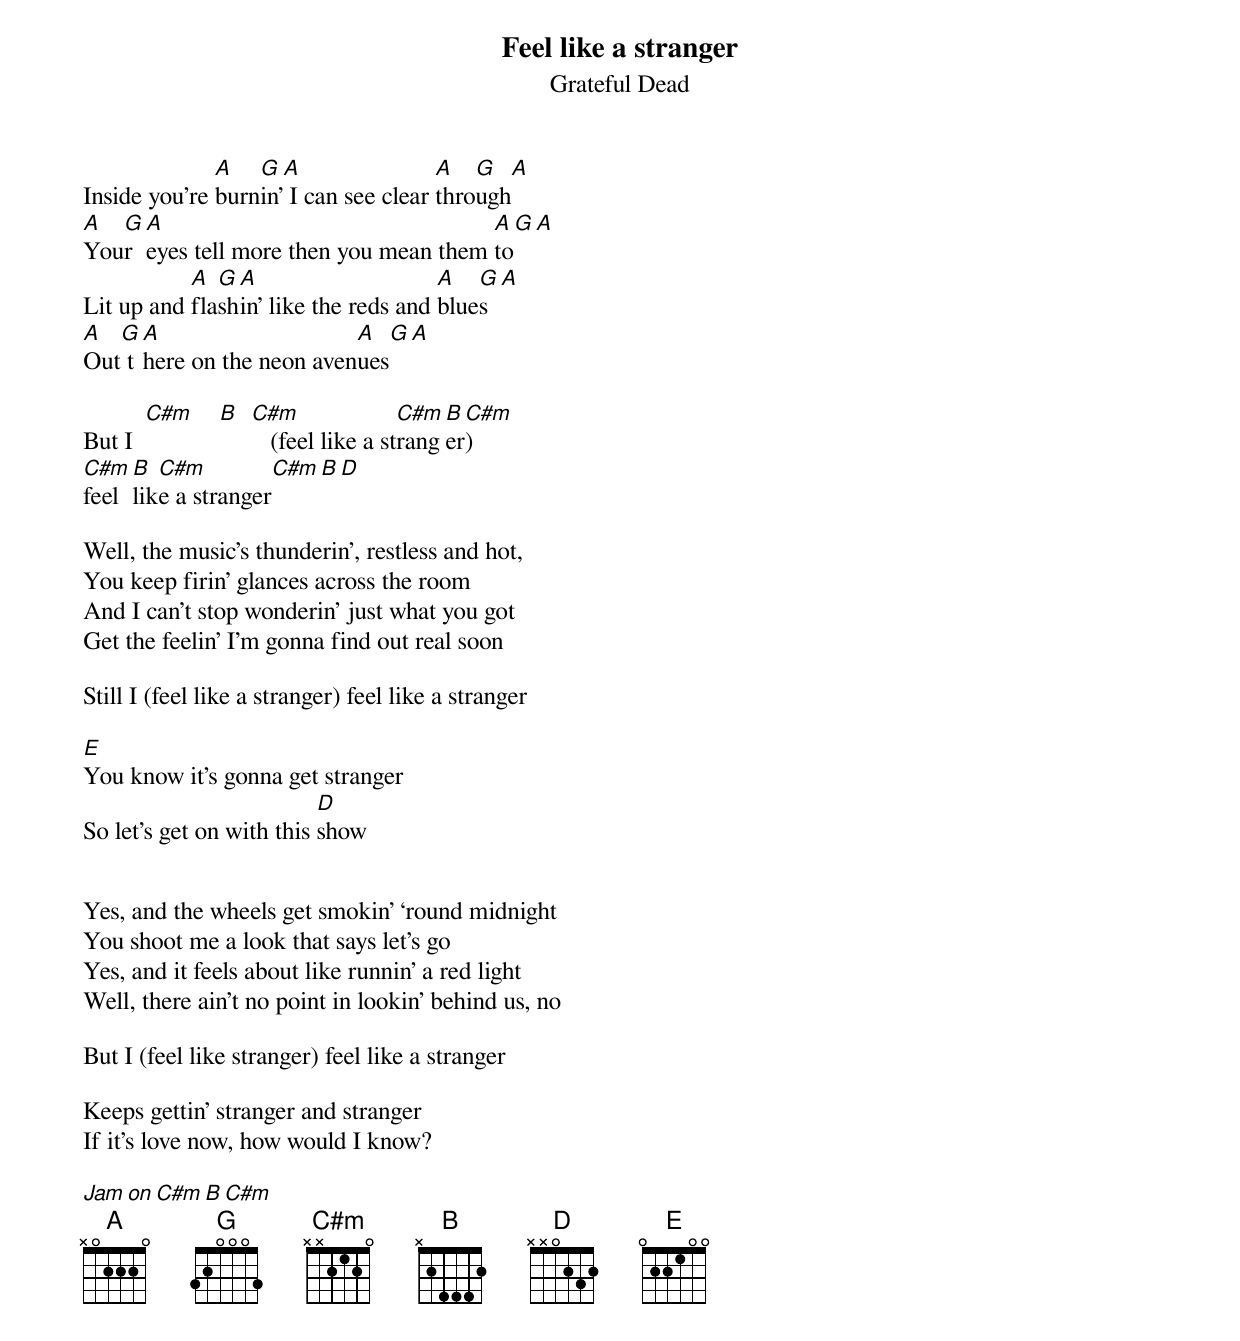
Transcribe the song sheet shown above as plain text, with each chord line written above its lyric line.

{t:Feel like a stranger}
{st:Grateful Dead}


              A   G  A                A   G  A
Inside you’re burnin’ I can see clear through
A  G A                                 A  G A
Your eyes tell more then you mean them to
           A  G A                     A   G  A
Lit up and flashin’ like the reds and blues
A  G A                    A  G A
Out there on the neon avenues

       C#m B C#m               C#m B C#m
But I           (feel like a stranger)
C#m  B  C#m            C#m  B  D
feel like a stranger

Well, the music’s thunderin’, restless and hot,
You keep firin’ glances across the room
And I can’t stop wonderin’ just what you got
Get the feelin’ I’m gonna find out real soon

Still I (feel like a stranger) feel like a stranger

E
You know it’s gonna get stranger
                          D
So let’s get on with this show


Yes, and the wheels get smokin’ ‘round midnight
You shoot me a look that says let’s go
Yes, and it feels about like runnin’ a red light
Well, there ain’t no point in lookin’ behind us, no

But I (feel like stranger) feel like a stranger

Keeps gettin’ stranger and stranger
If it’s love now, how would I know?

Jam on C#m B C#m
